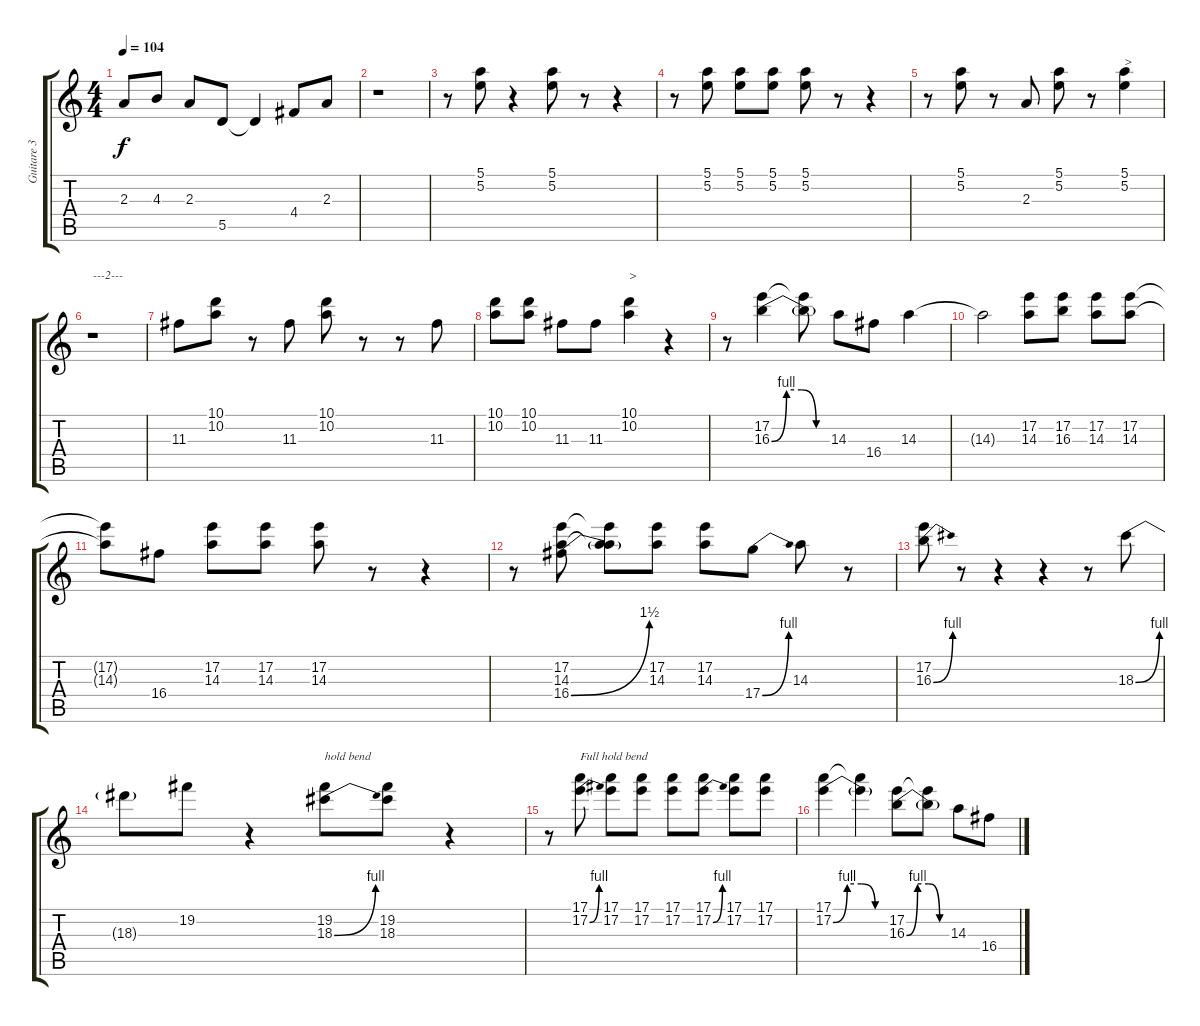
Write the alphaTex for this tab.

\track ("Guitare 3 electric/crunch" "Guitare 3 ") {instrument overdrivenguitar}
\staff {score tabs}
\tuning (E4 B3 G3 D3 A2 E2) {hide}
\ts (4 4)
\tempo 104
\clef g2
\ks c
2.3.8{dy f} 4.3.8 2.3.8 5.5.8 5.5{t}.4 4.4.8 2.3.8 |
r.1 |
r.8 (5.1 5.2).8 r.4 (5.1 5.2).8 r.8 r.4 |
r.8 (5.1 5.2).8 (5.1 5.2).8 (5.1 5.2).8 (5.1 5.2).8 r.8 r.4 |
r.8 (5.1 5.2).8 r.8 2.3.8 (5.1 5.2).8 r.8 (5.1 5.2).4{txt ">"} |
r.1{txt "---2---"} |
11.3.8 (10.1 10.2).8 r.8 11.3.8 (10.1 10.2).8 r.8 r.8 11.3.8 |
(10.1 10.2).8 (10.1 10.2).8 11.3.8 11.3.8 (10.1 10.2).4{txt ">"} r.4 |
r.8 (17.2 16.3{be (custom 0 0 15 4 30 4 45 0 60 0)}).4 (17.2{t} 16.3{t}).8 14.3.8 16.4.8 14.3.4 |
14.3{t}.2 (17.2 14.3).8 (17.2 16.3).8 (17.2 14.3).8 (17.2 14.3).8 |
(17.2{t} 14.3{t}).8 16.4.8 (17.2 14.3).8 (17.2 14.3).8 (17.2 14.3).8 r.8 r.4 |
r.8 (17.2 14.3 16.4{be (bend 0 0 60 6)}).8 (17.2{t} 14.3{t} 16.4{t}).8 (17.2 14.3).8 (17.2 14.3).8 17.4{be (bend 0 0 60 4)}.8 14.3.8 r.8 |
(17.2 16.3{be (bend 0 0 60 4)}).8 r.8 r.4 r.4 r.8 18.3{be (bend 0 0 60 4)}.8 |
18.3{t}.8 19.2.8 r.4 (19.2 18.3{be (bend 0 0 60 4)}).8{txt "hold bend"} (19.2 18.3).8 r.4 |
r.8 (17.1 17.2{be (bend 0 0 60 4)}).8{txt "Full hold bend"} (17.1 17.2).8 (17.1 17.2).8 (17.1 17.2).8 (17.1 17.2{be (bend 0 0 60 4)}).8 (17.1 17.2).8 (17.1 17.2).8 |
(17.1 17.2{be (custom 0 0 15 4 30 4 45 0 60 0)}).4 (17.1{t} 17.2{t}).4 (17.2 16.3{be (custom 0 0 15 4 30 4 45 0 60 0)}).8 (17.2{t} 16.3{t}).8 14.3.8 16.4.8
